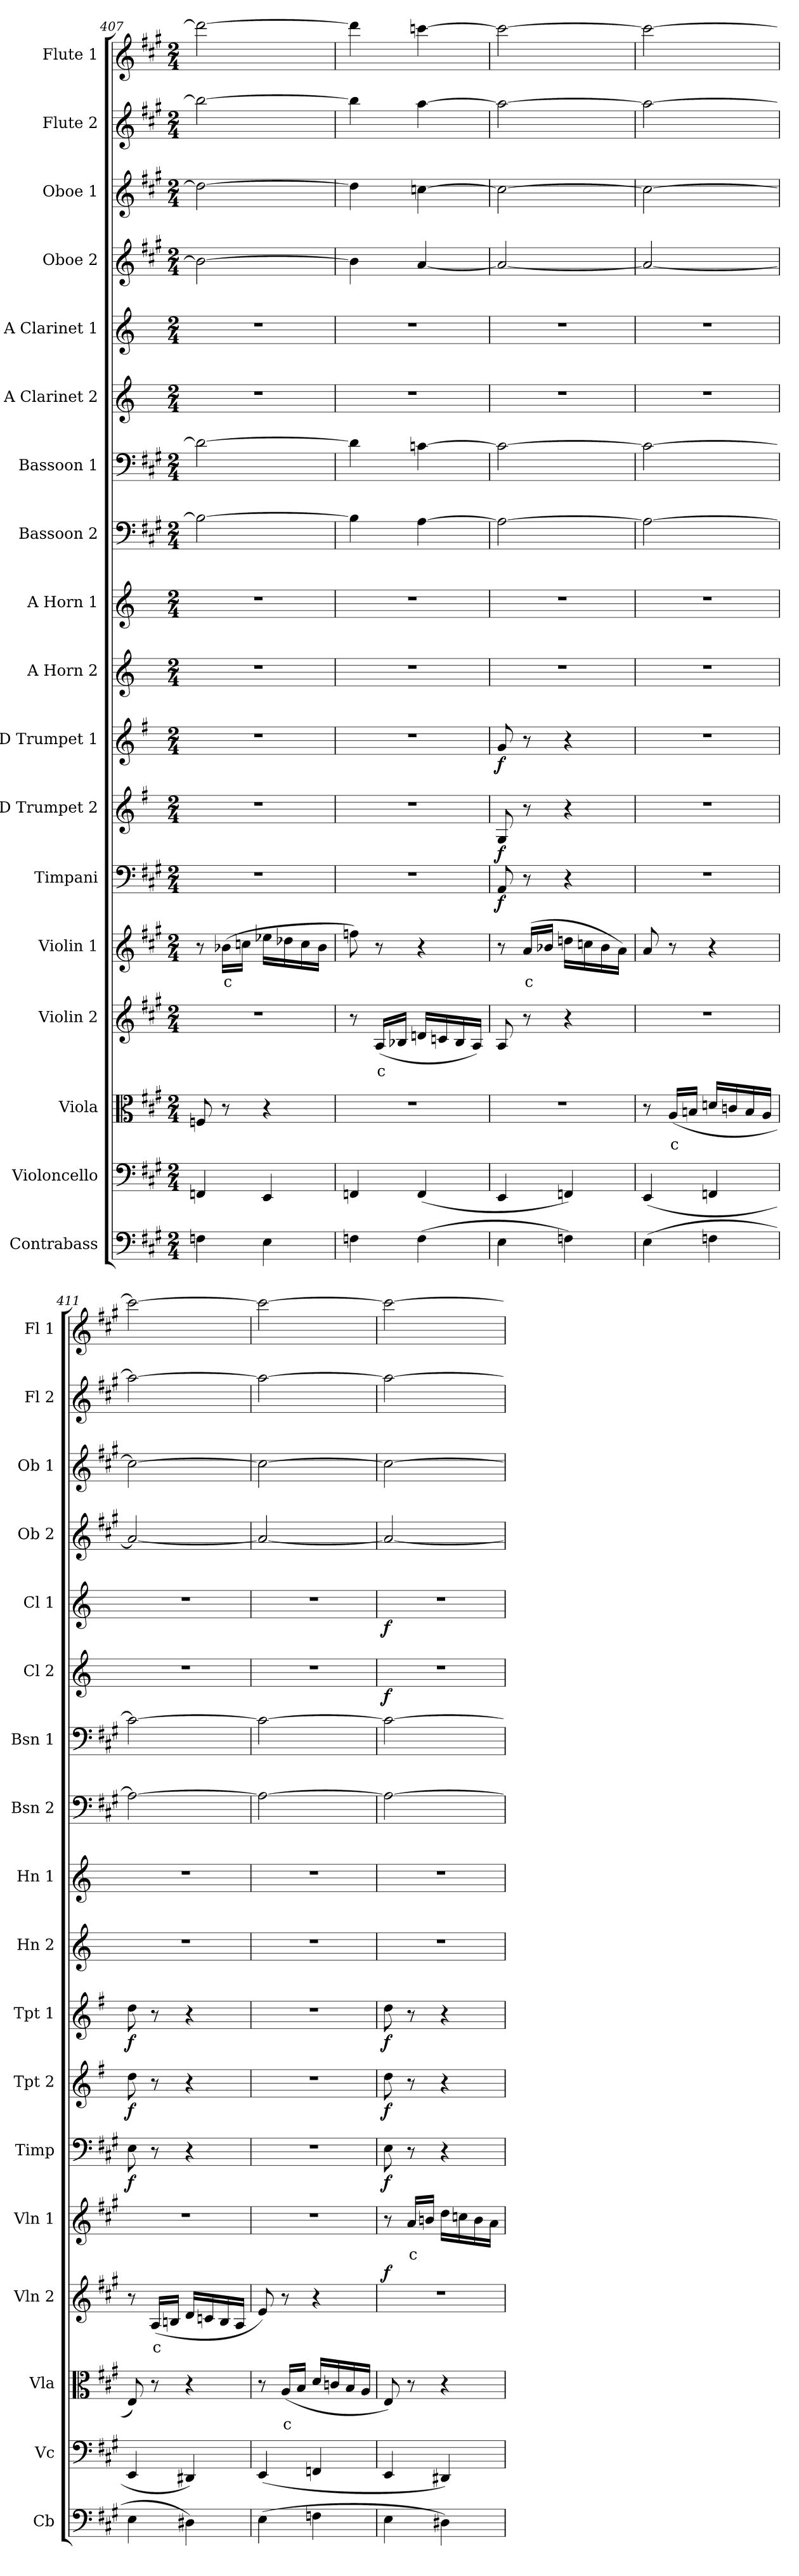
**kern	**kern	**kern	**text	**kern	**text	**dynam	**kern	**text	**kern	**dynam	**kern	**dynam	**kern	**dynam	**kern	**kern	**kern	**kern	**kern	**dynam	**kern	**dynam	**kern	**kern	**kern	**kern
*part18	*part17	*part16	*part16	*part15	*part15	*part15	*part14	*part14	*part13	*part13	*part12	*part12	*part11	*part11	*part10	*part9	*part8	*part7	*part6	*part6	*part5	*part5	*part4	*part3	*part2	*part1
*staff18	*staff17	*staff16	*staff16	*staff15	*staff15	*staff15	*staff14	*staff14	*staff13	*staff13	*staff12	*staff12	*staff11	*staff11	*staff10	*staff9	*staff8	*staff7	*staff6	*staff6	*staff5	*staff5	*staff4	*staff3	*staff2	*staff1
*I"Contrabass	*I"Violoncello	*I"Viola	*	*I"Violin 2	*	*	*I"Violin 1	*	*I"Timpani	*	*I"D Trumpet 2	*	*I"D Trumpet 1	*	*I"A Horn 2	*I"A Horn 1	*I"Bassoon 2	*I"Bassoon 1	*I"A Clarinet 2	*	*I"A Clarinet 1	*	*I"Oboe 2	*I"Oboe 1	*I"Flute 2	*I"Flute 1
*I'Cb	*I'Vc	*I'Vla	*	*I'Vln 2	*	*	*I'Vln 1	*	*I'Timp	*	*I'Tpt 2	*	*I'Tpt 1	*	*I'Hn 2	*I'Hn 1	*I'Bsn 2	*I'Bsn 1	*I'Cl 2	*	*I'Cl 1	*	*I'Ob 2	*I'Ob 1	*I'Fl 2	*I'Fl 1
*clefF4	*clefF4	*clefC3	*	*clefG2	*	*	*clefG2	*	*clefF4	*	*clefG2	*	*clefG2	*	*clefG2	*clefG2	*clefF4	*clefF4	*clefG2	*	*clefG2	*	*clefG2	*clefG2	*clefG2	*clefG2
*ITrd7c12	*	*	*	*	*	*	*	*	*	*	*ITrd-1c-2	*	*ITrd-1c-2	*	*ITrd2c3	*ITrd2c3	*	*	*ITrd2c3	*	*ITrd2c3	*	*	*	*	*
*k[f#c#g#]	*k[f#c#g#]	*k[f#c#g#]	*	*k[f#c#g#]	*	*	*k[f#c#g#]	*	*k[f#c#g#]	*	*k[f#c#g#]	*	*k[f#c#g#]	*	*k[f#c#g#]	*k[f#c#g#]	*k[f#c#g#]	*k[f#c#g#]	*k[f#c#g#]	*	*k[f#c#g#]	*	*k[f#c#g#]	*k[f#c#g#]	*k[f#c#g#]	*k[f#c#g#]
*M2/4	*M2/4	*M2/4	*	*M2/4	*	*	*M2/4	*	*M2/4	*	*M2/4	*	*M2/4	*	*M2/4	*M2/4	*M2/4	*M2/4	*M2/4	*	*M2/4	*	*M2/4	*M2/4	*M2/4	*M2/4
=407	=407	=407	=407	=407	=407	=407	=407	=407	=407	=407	=407	=407	=407	=407	=407	=407	=407	=407	=407	=407	=407	=407	=407	=407	=407	=407
4FFn\	4FFn/	8Fn/	.	2r	.	.	8r	.	2r	.	2r	.	2r	.	2r	2r	2B-\_	2d-\_	2r	.	2r	.	2b-\_	2dd-\_	2bb-\_	2ddd-\_
!	!	!	!	!	!	!	!	!LO:LY:b:color=#FF0000	!	!	!	!	!	!	!	!	!	!	!	!	!	!	!	!	!	!
.	.	8r	.	.	.	.	(16b-X\LL	c	.	.	.	.	.	.	.	.	.	.	.	.	.	.	.	.	.	.
.	.	.	.	.	.	.	16ccn\JJ	.	.	.	.	.	.	.	.	.	.	.	.	.	.	.	.	.	.	.
4EE\	4EE/	4r	.	.	.	.	16ee-X\LL	.	.	.	.	.	.	.	.	.	.	.	.	.	.	.	.	.	.	.
.	.	.	.	.	.	.	16dd-X\	.	.	.	.	.	.	.	.	.	.	.	.	.	.	.	.	.	.	.
.	.	.	.	.	.	.	16cc\	.	.	.	.	.	.	.	.	.	.	.	.	.	.	.	.	.	.	.
.	.	.	.	.	.	.	16b-\JJ	.	.	.	.	.	.	.	.	.	.	.	.	.	.	.	.	.	.	.
!!LO:PB:g=z
=408	=408	=408	=408	=408	=408	=408	=408	=408	=408	=408	=408	=408	=408	=408	=408	=408	=408	=408	=408	=408	=408	=408	=408	=408	=408	=408
4FFn\	4FFn/	2r	.	8r	.	.	8ffn\)	.	2r	.	2r	.	2r	.	2r	2r	4B-\]	4d-\]	2r	.	2r	.	4b-\]	4dd-\]	4bb-\]	4ddd-\]
!	!	!	!	!	!LO:LY:b:color=#FF0000	!	!	!	!	!	!	!	!	!	!	!	!	!	!	!	!	!	!	!	!	!
.	.	.	.	(16A/LL	c	.	8r	.	.	.	.	.	.	.	.	.	.	.	.	.	.	.	.	.	.	.
.	.	.	.	16B-X/JJ	.	.	.	.	.	.	.	.	.	.	.	.	.	.	.	.	.	.	.	.	.	.
(4FF\	(4FF/	.	.	16dn/LL	.	.	4r	.	.	.	.	.	.	.	.	.	[4A\	[4cn\	.	.	.	.	[4a/	[4ccn\	[4aa\	[4cccn\
.	.	.	.	16cn/	.	.	.	.	.	.	.	.	.	.	.	.	.	.	.	.	.	.	.	.	.	.
.	.	.	.	16B-/	.	.	.	.	.	.	.	.	.	.	.	.	.	.	.	.	.	.	.	.	.	.
.	.	.	.	16A/JJ)	.	.	.	.	.	.	.	.	.	.	.	.	.	.	.	.	.	.	.	.	.	.
=409	=409	=409	=409	=409	=409	=409	=409	=409	=409	=409	=409	=409	=409	=409	=409	=409	=409	=409	=409	=409	=409	=409	=409	=409	=409	=409
!	!	!	!	!	!	!	!	!	!	!LO:DY:b	!	!LO:DY:b	!	!LO:DY:b	!	!	!	!	!	!	!	!	!	!	!	!
4EE\	4EE/	2r	.	8A/	.	.	8r	.	8AA/	f	8A/	f	8a/	f	2r	2r	2A\_	2c\_	2r	.	2r	.	2a/_	2cc\_	2aa\_	2ccc\_
!	!	!	!	!	!	!	!	!LO:LY:b:color=#FF0000	!	!	!	!	!	!	!	!	!	!	!	!	!	!	!	!	!	!
.	.	.	.	8r	.	.	(16a/LL	c	8r	.	8r	.	8r	.	.	.	.	.	.	.	.	.	.	.	.	.
.	.	.	.	.	.	.	16b-X/JJ	.	.	.	.	.	.	.	.	.	.	.	.	.	.	.	.	.	.	.
4FFn\)	4FFn/)	.	.	4r	.	.	16ddn\LL	.	4r	.	4r	.	4r	.	.	.	.	.	.	.	.	.	.	.	.	.
.	.	.	.	.	.	.	16ccn\	.	.	.	.	.	.	.	.	.	.	.	.	.	.	.	.	.	.	.
.	.	.	.	.	.	.	16b-\	.	.	.	.	.	.	.	.	.	.	.	.	.	.	.	.	.	.	.
.	.	.	.	.	.	.	16a\JJ)	.	.	.	.	.	.	.	.	.	.	.	.	.	.	.	.	.	.	.
=410	=410	=410	=410	=410	=410	=410	=410	=410	=410	=410	=410	=410	=410	=410	=410	=410	=410	=410	=410	=410	=410	=410	=410	=410	=410	=410
(4EE\	(4EE/	8r	.	2r	.	.	8a/	.	2r	.	2r	.	2r	.	2r	2r	2A\_	2c\_	2r	.	2r	.	2a/_	2cc\_	2aa\_	2ccc\_
!	!	!	!LO:LY:b:color=#FF0000	!	!	!	!	!	!	!	!	!	!	!	!	!	!	!	!	!	!	!	!	!	!	!
.	.	(16A/LL	c	.	.	.	8r	.	.	.	.	.	.	.	.	.	.	.	.	.	.	.	.	.	.	.
.	.	16Bn/JJ	.	.	.	.	.	.	.	.	.	.	.	.	.	.	.	.	.	.	.	.	.	.	.	.
4FFn\	4FFn/	16dn/LL	.	.	.	.	4r	.	.	.	.	.	.	.	.	.	.	.	.	.	.	.	.	.	.	.
.	.	16cn/	.	.	.	.	.	.	.	.	.	.	.	.	.	.	.	.	.	.	.	.	.	.	.	.
.	.	16B/	.	.	.	.	.	.	.	.	.	.	.	.	.	.	.	.	.	.	.	.	.	.	.	.
.	.	16A/JJ	.	.	.	.	.	.	.	.	.	.	.	.	.	.	.	.	.	.	.	.	.	.	.	.
=411	=411	=411	=411	=411	=411	=411	=411	=411	=411	=411	=411	=411	=411	=411	=411	=411	=411	=411	=411	=411	=411	=411	=411	=411	=411	=411
!	!	!	!	!	!	!	!	!	!	!LO:DY:b	!	!LO:DY:b	!	!LO:DY:b	!	!	!	!	!	!	!	!	!	!	!	!
4EE\	4EE/	8E/)	.	8r	.	.	2r	.	8E\	f	8ee\	f	8ee\	f	2r	2r	2A\_	2c\_	2r	.	2r	.	2a/_	2cc\_	2aa\_	2ccc\_
!	!	!	!	!	!LO:LY:b:color=#FF0000	!	!	!	!	!	!	!	!	!	!	!	!	!	!	!	!	!	!	!	!	!
.	.	8r	.	(16A/LL	c	.	.	.	8r	.	8r	.	8r	.	.	.	.	.	.	.	.	.	.	.	.	.
.	.	.	.	16Bn/JJ	.	.	.	.	.	.	.	.	.	.	.	.	.	.	.	.	.	.	.	.	.	.
4DD#X\)	4DD#X/)	4r	.	16d/LL	.	.	.	.	4r	.	4r	.	4r	.	.	.	.	.	.	.	.	.	.	.	.	.
.	.	.	.	16cn/	.	.	.	.	.	.	.	.	.	.	.	.	.	.	.	.	.	.	.	.	.	.
.	.	.	.	16B/	.	.	.	.	.	.	.	.	.	.	.	.	.	.	.	.	.	.	.	.	.	.
.	.	.	.	16A/JJ	.	.	.	.	.	.	.	.	.	.	.	.	.	.	.	.	.	.	.	.	.	.
=412	=412	=412	=412	=412	=412	=412	=412	=412	=412	=412	=412	=412	=412	=412	=412	=412	=412	=412	=412	=412	=412	=412	=412	=412	=412	=412
(4EE\	(4EE/	8r	.	8e/)	.	.	2r	.	2r	.	2r	.	2r	.	2r	2r	2A\_	2c\_	2r	.	2r	.	2a/_	2cc\_	2aa\_	2ccc\_
!	!	!	!LO:LY:b:color=#FF0000	!	!	!	!	!	!	!	!	!	!	!	!	!	!	!	!	!	!	!	!	!	!	!
.	.	(16A/LL	c	8r	.	.	.	.	.	.	.	.	.	.	.	.	.	.	.	.	.	.	.	.	.	.
.	.	16B/JJ	.	.	.	.	.	.	.	.	.	.	.	.	.	.	.	.	.	.	.	.	.	.	.	.
4FFn\	4FFn/	16d/LL	.	4r	.	.	.	.	.	.	.	.	.	.	.	.	.	.	.	.	.	.	.	.	.	.
.	.	16cn/	.	.	.	.	.	.	.	.	.	.	.	.	.	.	.	.	.	.	.	.	.	.	.	.
.	.	16B/	.	.	.	.	.	.	.	.	.	.	.	.	.	.	.	.	.	.	.	.	.	.	.	.
.	.	16A/JJ	.	.	.	.	.	.	.	.	.	.	.	.	.	.	.	.	.	.	.	.	.	.	.	.
=413	=413	=413	=413	=413	=413	=413	=413	=413	=413	=413	=413	=413	=413	=413	=413	=413	=413	=413	=413	=413	=413	=413	=413	=413	=413	=413
!	!	!	!	!	!	!LO:DY:b	!	!	!	!LO:DY:b	!	!LO:DY:b	!	!LO:DY:b	!	!	!	!	!	!LO:DY:b	!	!LO:DY:b	!	!	!	!
4EE\	4EE/	8E/)	.	2r	.	f	8r	.	8E\	f	8ee\	f	8ee\	f	2r	2r	2A\_	2c\_	2r	f	2r	f	2a/_	2cc\_	2aa\_	2ccc\_
!	!	!	!	!	!	!	!	!LO:LY:b:color=#FF0000	!	!	!	!	!	!	!	!	!	!	!	!	!	!	!	!	!	!
.	.	8r	.	.	.	.	16a/LL	c	8r	.	8r	.	8r	.	.	.	.	.	.	.	.	.	.	.	.	.
.	.	.	.	.	.	.	16bn/JJ	.	.	.	.	.	.	.	.	.	.	.	.	.	.	.	.	.	.	.
4DD#X\)	4DD#X/)	4r	.	.	.	.	16dd\LL	.	4r	.	4r	.	4r	.	.	.	.	.	.	.	.	.	.	.	.	.
.	.	.	.	.	.	.	16ccn\	.	.	.	.	.	.	.	.	.	.	.	.	.	.	.	.	.	.	.
.	.	.	.	.	.	.	16b\	.	.	.	.	.	.	.	.	.	.	.	.	.	.	.	.	.	.	.
.	.	.	.	.	.	.	16a\JJ	.	.	.	.	.	.	.	.	.	.	.	.	.	.	.	.	.	.	.
=	=	=	=	=	=	=	=	=	=	=	=	=	=	=	=	=	=	=	=	=	=	=	=	=	=	=
*-	*-	*-	*-	*-	*-	*-	*-	*-	*-	*-	*-	*-	*-	*-	*-	*-	*-	*-	*-	*-	*-	*-	*-	*-	*-	*-
